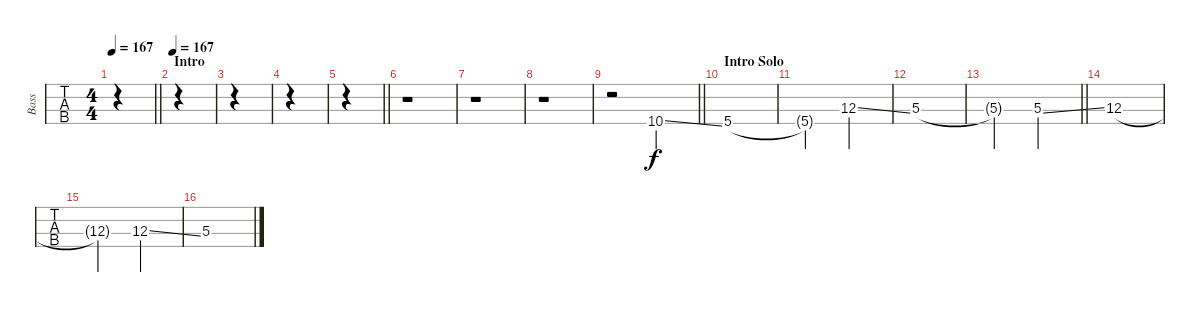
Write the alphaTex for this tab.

\track ("Bass" "Bass") {instrument electricbasspick}
\staff {tabs}
\tuning (G2 D2 A1 E1) {hide}
\ts (4 4)
\tempo 167
\clef f4
\barLineRight lightlight
\ks c
|
\section ("" "Intro")
\tempo 167
|
|
|
\barLineRight lightlight
|
r.1 |
r.1 |
r.1 |
\barLineRight lightlight
r.2 10.4{ss}.2 |
\section ("" "Intro Solo")
5.4.1 |
5.4{t}.2 12.3{ss}.2 |
5.3.1 |
\barLineRight lightlight
5.3{t}.2 5.3{ss}.2 |
12.3.1 |
12.3{t}.2 12.3{ss}.2 |
5.3.1
